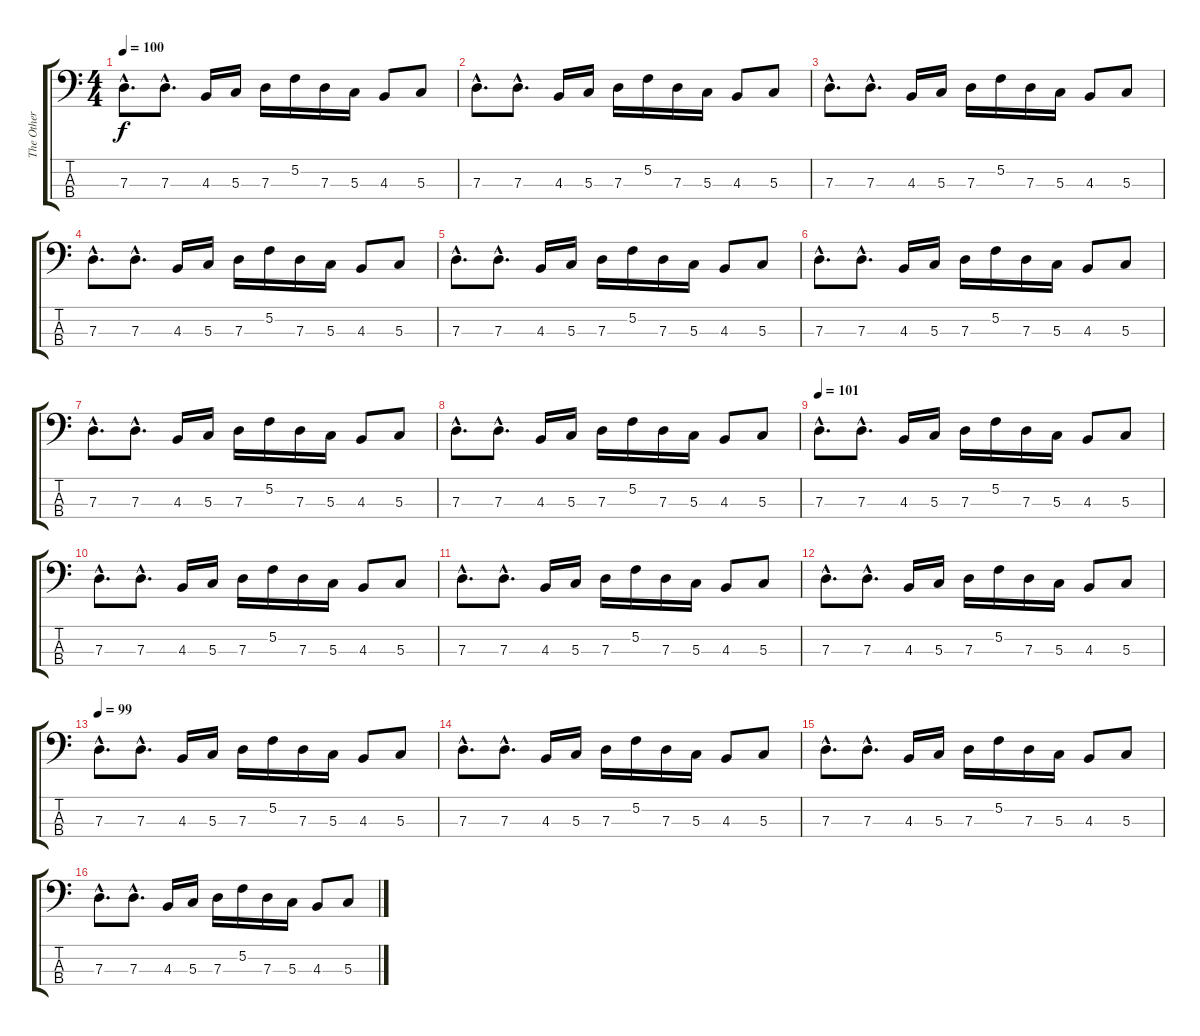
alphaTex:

\track ("The Other Guy" "The Other ") {instrument electricbasspick}
\staff {score tabs}
\tuning (F2 C2 G1 D1) {hide}
\ts (4 4)
\tempo 100
\clef f4
\ks c
7.3{hac}.8{d dy f instrument electricbasspick} 7.3{hac}.8{d} 4.3.16 5.3.16 7.3.16 5.2.16 7.3.16 5.3.16 4.3.8 5.3.8 |
7.3{hac}.8{d} 7.3{hac}.8{d} 4.3.16 5.3.16 7.3.16 5.2.16 7.3.16 5.3.16 4.3.8 5.3.8 |
7.3{hac}.8{d} 7.3{hac}.8{d} 4.3.16 5.3.16 7.3.16 5.2.16 7.3.16 5.3.16 4.3.8 5.3.8 |
7.3{hac}.8{d} 7.3{hac}.8{d} 4.3.16 5.3.16 7.3.16 5.2.16 7.3.16 5.3.16 4.3.8 5.3.8 |
7.3{hac}.8{d} 7.3{hac}.8{d} 4.3.16 5.3.16 7.3.16 5.2.16 7.3.16 5.3.16 4.3.8 5.3.8 |
7.3{hac}.8{d} 7.3{hac}.8{d} 4.3.16 5.3.16 7.3.16 5.2.16 7.3.16 5.3.16 4.3.8 5.3.8 |
7.3{hac}.8{d} 7.3{hac}.8{d} 4.3.16 5.3.16 7.3.16 5.2.16 7.3.16 5.3.16 4.3.8 5.3.8 |
7.3{hac}.8{d} 7.3{hac}.8{d} 4.3.16 5.3.16 7.3.16 5.2.16 7.3.16 5.3.16 4.3.8 5.3.8 |
\tempo 101
7.3{hac}.8{d} 7.3{hac}.8{d} 4.3.16 5.3.16 7.3.16 5.2.16 7.3.16 5.3.16 4.3.8 5.3.8 |
7.3{hac}.8{d} 7.3{hac}.8{d} 4.3.16 5.3.16 7.3.16 5.2.16 7.3.16 5.3.16 4.3.8 5.3.8 |
7.3{hac}.8{d} 7.3{hac}.8{d} 4.3.16 5.3.16 7.3.16 5.2.16 7.3.16 5.3.16 4.3.8 5.3.8 |
7.3{hac}.8{d} 7.3{hac}.8{d} 4.3.16 5.3.16 7.3.16 5.2.16 7.3.16 5.3.16 4.3.8 5.3.8 |
\tempo 99
7.3{hac}.8{d} 7.3{hac}.8{d} 4.3.16 5.3.16 7.3.16 5.2.16 7.3.16 5.3.16 4.3.8 5.3.8 |
7.3{hac}.8{d} 7.3{hac}.8{d} 4.3.16 5.3.16 7.3.16 5.2.16 7.3.16 5.3.16 4.3.8 5.3.8 |
7.3{hac}.8{d} 7.3{hac}.8{d} 4.3.16 5.3.16 7.3.16 5.2.16 7.3.16 5.3.16 4.3.8 5.3.8 |
7.3{hac}.8{d} 7.3{hac}.8{d} 4.3.16 5.3.16 7.3.16 5.2.16 7.3.16 5.3.16 4.3.8 5.3.8
